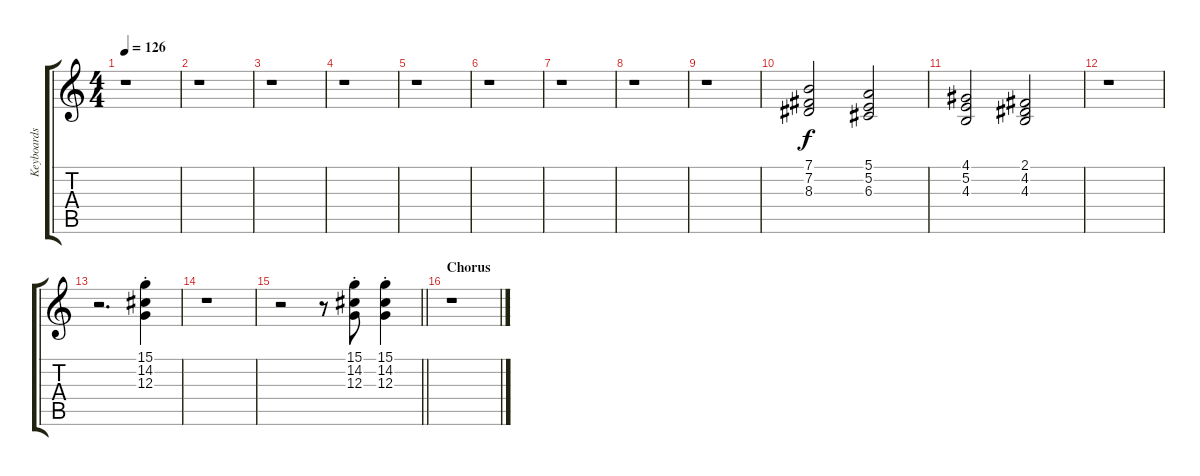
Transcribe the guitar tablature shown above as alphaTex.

\track ("Keyboards 3" "Keyboards ") {instrument synthstrings1}
\staff {score tabs}
\tuning (E4 B3 G3 D3 A2 E2) {hide}
\ts (4 4)
\tempo 126
\clef g2
\ks c
r.1{dy f} |
r.1 |
r.1 |
r.1 |
r.1 |
r.1 |
r.1 |
r.1 |
r.1 |
(7.1 7.2 8.3).2{volume 10 instrument synthstrings1} (5.1 5.2 6.3).2 |
(4.1 5.2 4.3).2 (2.1 4.2 4.3).2 |
r.1 |
r.2{d} (15.1{st} 14.2{st} 12.3{st}).4{volume 12 instrument trumpet} |
r.1 |
\barLineRight lightlight
r.2 r.8 (15.1{st} 14.2{st} 12.3{st}).8 (15.1{st} 14.2{st} 12.3{st}).4 |
\section ("" "Chorus")
r.1
